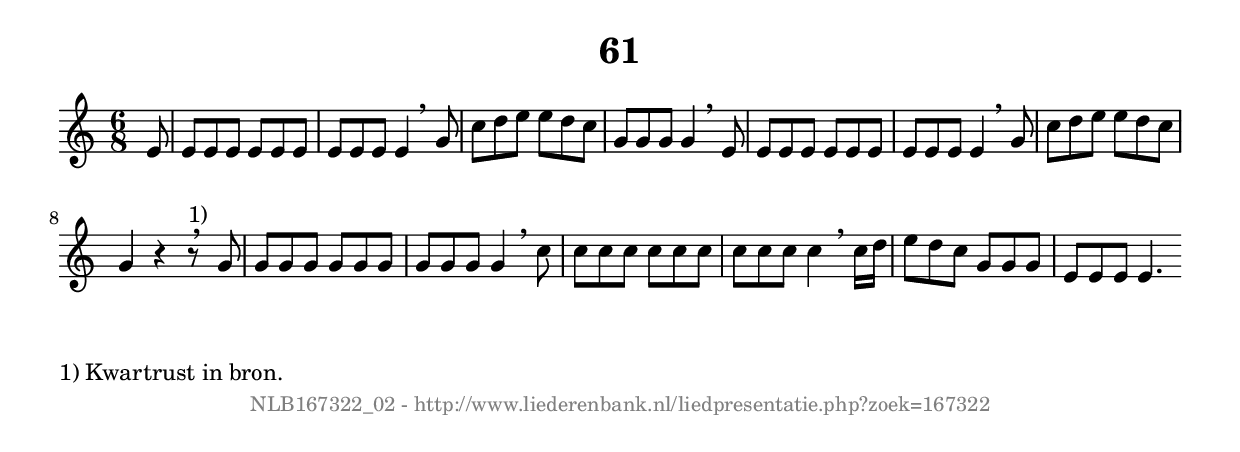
%
% produced by wce2krn 1.64 (7 June 2014)
%
\version"2.16"
#(append! paper-alist '(("long" . (cons (* 210 mm) (* 2000 mm)))))
#(set-default-paper-size "long")
sb = {\breathe}
mBreak = {\breathe }
bBreak = {\breathe }
x = {\once\override NoteHead #'style = #'cross }
gl=\glissando
itime={\override Staff.TimeSignature #'stencil = ##f }
ficta = {\once\set suggestAccidentals = ##t}
fine = {\once\override Score.RehearsalMark #'self-alignment-X = #1 \mark \markup {\italic{Fine}}}
dc = {\once\override Score.RehearsalMark #'self-alignment-X = #1 \mark \markup {\italic{D.C.}}}
dcf = {\once\override Score.RehearsalMark #'self-alignment-X = #1 \mark \markup {\italic{D.C. al Fine}}}
dcc = {\once\override Score.RehearsalMark #'self-alignment-X = #1 \mark \markup {\italic{D.C. al Coda}}}
ds = {\once\override Score.RehearsalMark #'self-alignment-X = #1 \mark \markup {\italic{D.S.}}}
dsf = {\once\override Score.RehearsalMark #'self-alignment-X = #1 \mark \markup {\italic{D.S. al Fine}}}
dsc = {\once\override Score.RehearsalMark #'self-alignment-X = #1 \mark \markup {\italic{D.S. al Coda}}}
pv = {\set Score.repeatCommands = #'((volta "1"))}
sv = {\set Score.repeatCommands = #'((volta "2"))}
tv = {\set Score.repeatCommands = #'((volta "3"))}
qv = {\set Score.repeatCommands = #'((volta "4"))}
xv = {\set Score.repeatCommands = #'((volta #f))}
\header{ tagline = ""
title = "61"
}
\score {{
\key c \major
\relative g'
{
\set melismaBusyProperties = #'()
\partial 32*4
\time 6/8
\tempo 4=120
\override Score.MetronomeMark #'transparent = ##t
\override Score.RehearsalMark #'break-visibility = #(vector #t #t #f)
e8 e e e e e e e e e e4 \sb g8 c d e e d c g g g g4 \mBreak
e8 e e e e e e e e e e4 \sb g8 c d e e d c g4 r r8^"1)" \bar":|:" \bBreak
g8 g g g g g g g g g g4 \sb c8 c c c c c c c c c c4 \mBreak
c16 d e8 d c g g g e e e e4. \bar":|"
 }}
 \midi { }
 \layout {
            indent = 0.0\cm
}
}
\markup { \wordwrap-string #" 
1) Kwartrust in bron.
"}
\markup { \vspace #0 } \markup { \with-color #grey \fill-line { \center-column { \smaller "NLB167322_02 - http://www.liederenbank.nl/liedpresentatie.php?zoek=167322" } } }
